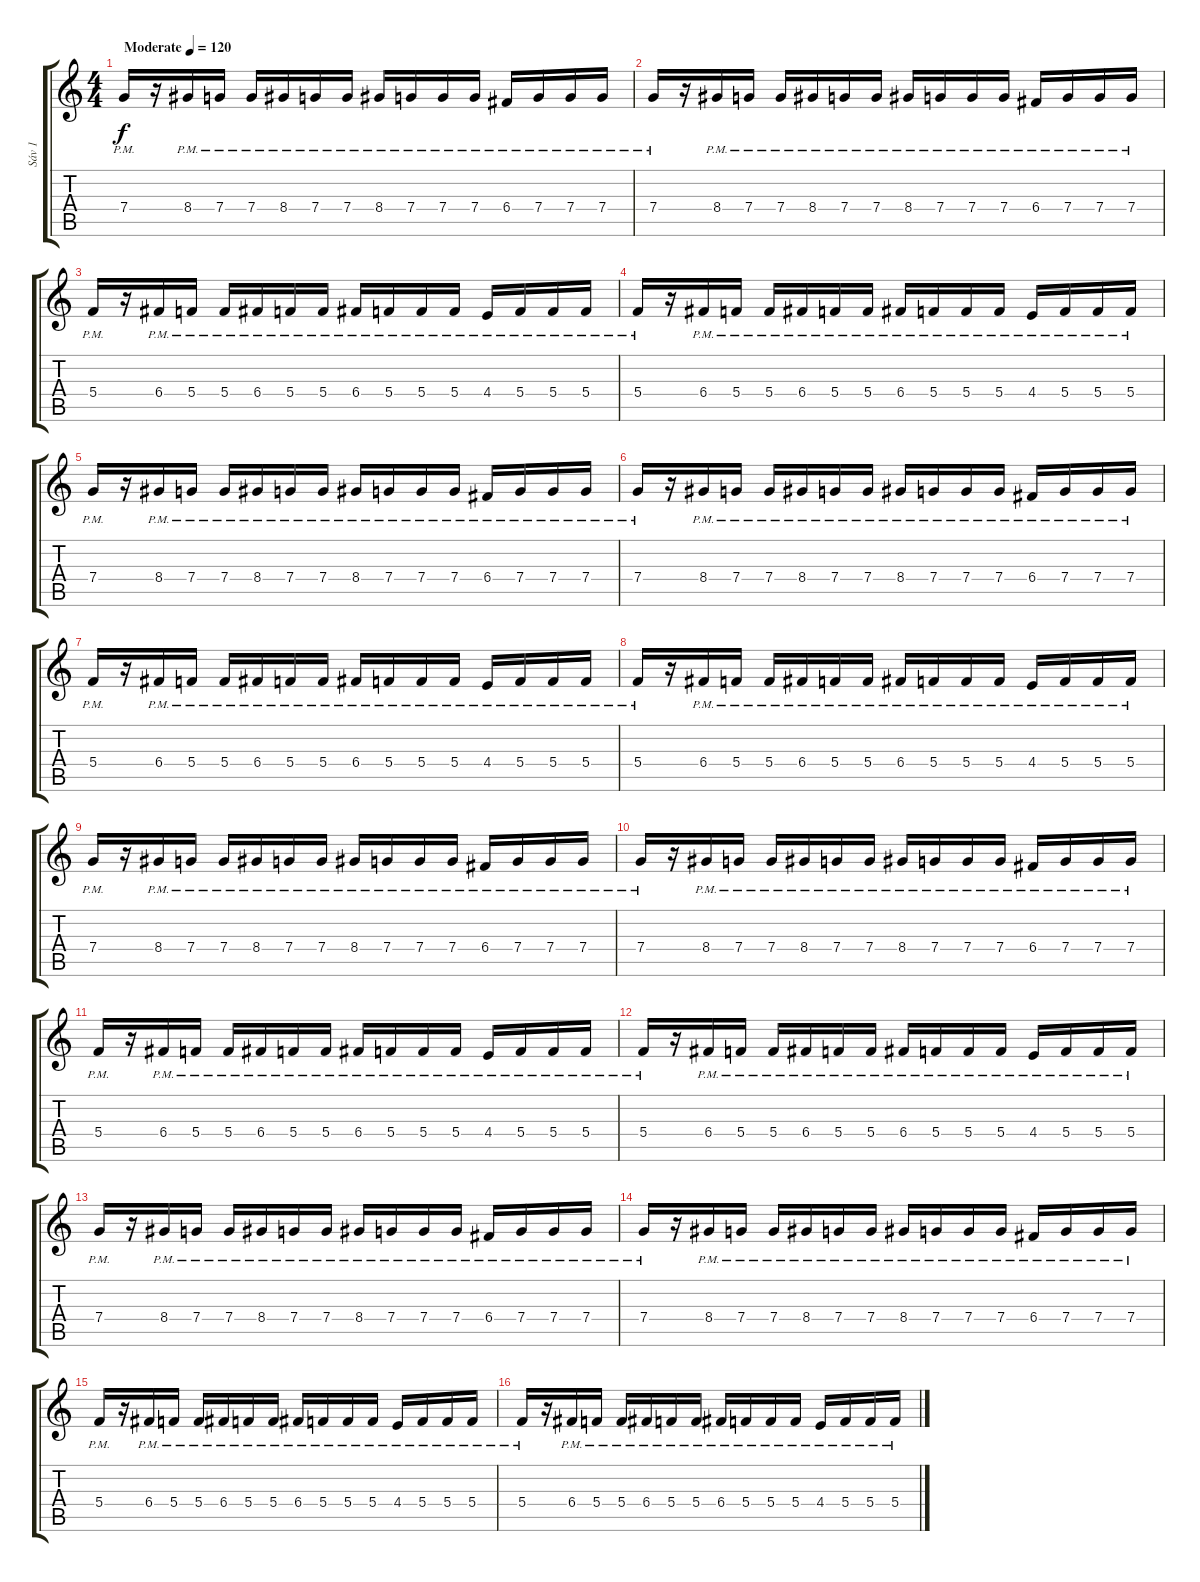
\track ("Sáv 1" "Sáv 1") {instrument overdrivenguitar}
\staff {score tabs}
\tuning (D4 A3 F3 C3 G2 D2) {hide}
\ts (4 4)
\tempo (120 "Moderate")
\clef g2
\ks c
7.4{pm}.16{dy f instrument overdrivenguitar} r.16 8.4{pm}.16 7.4{pm}.16 7.4{pm}.16 8.4{pm}.16 7.4{pm}.16 7.4{pm}.16 8.4{pm}.16 7.4{pm}.16 7.4{pm}.16 7.4{pm}.16 6.4{pm}.16 7.4{pm}.16 7.4{pm}.16 7.4{pm}.16 |
7.4{pm}.16 r.16 8.4{pm}.16 7.4{pm}.16 7.4{pm}.16 8.4{pm}.16 7.4{pm}.16 7.4{pm}.16 8.4{pm}.16 7.4{pm}.16 7.4{pm}.16 7.4{pm}.16 6.4{pm}.16 7.4{pm}.16 7.4{pm}.16 7.4{pm}.16 |
5.4{pm}.16 r.16 6.4{pm}.16 5.4{pm}.16 5.4{pm}.16 6.4{pm}.16 5.4{pm}.16 5.4{pm}.16 6.4{pm}.16 5.4{pm}.16 5.4{pm}.16 5.4{pm}.16 4.4{pm}.16 5.4{pm}.16 5.4{pm}.16 5.4{pm}.16 |
5.4{pm}.16 r.16 6.4{pm}.16 5.4{pm}.16 5.4{pm}.16 6.4{pm}.16 5.4{pm}.16 5.4{pm}.16 6.4{pm}.16 5.4{pm}.16 5.4{pm}.16 5.4{pm}.16 4.4{pm}.16 5.4{pm}.16 5.4{pm}.16 5.4{pm}.16 |
7.4{pm}.16 r.16 8.4{pm}.16 7.4{pm}.16 7.4{pm}.16 8.4{pm}.16 7.4{pm}.16 7.4{pm}.16 8.4{pm}.16 7.4{pm}.16 7.4{pm}.16 7.4{pm}.16 6.4{pm}.16 7.4{pm}.16 7.4{pm}.16 7.4{pm}.16 |
7.4{pm}.16 r.16 8.4{pm}.16 7.4{pm}.16 7.4{pm}.16 8.4{pm}.16 7.4{pm}.16 7.4{pm}.16 8.4{pm}.16 7.4{pm}.16 7.4{pm}.16 7.4{pm}.16 6.4{pm}.16 7.4{pm}.16 7.4{pm}.16 7.4{pm}.16 |
5.4{pm}.16 r.16 6.4{pm}.16 5.4{pm}.16 5.4{pm}.16 6.4{pm}.16 5.4{pm}.16 5.4{pm}.16 6.4{pm}.16 5.4{pm}.16 5.4{pm}.16 5.4{pm}.16 4.4{pm}.16 5.4{pm}.16 5.4{pm}.16 5.4{pm}.16 |
5.4{pm}.16 r.16 6.4{pm}.16 5.4{pm}.16 5.4{pm}.16 6.4{pm}.16 5.4{pm}.16 5.4{pm}.16 6.4{pm}.16 5.4{pm}.16 5.4{pm}.16 5.4{pm}.16 4.4{pm}.16 5.4{pm}.16 5.4{pm}.16 5.4{pm}.16 |
7.4{pm}.16 r.16 8.4{pm}.16 7.4{pm}.16 7.4{pm}.16 8.4{pm}.16 7.4{pm}.16 7.4{pm}.16 8.4{pm}.16 7.4{pm}.16 7.4{pm}.16 7.4{pm}.16 6.4{pm}.16 7.4{pm}.16 7.4{pm}.16 7.4{pm}.16 |
7.4{pm}.16 r.16 8.4{pm}.16 7.4{pm}.16 7.4{pm}.16 8.4{pm}.16 7.4{pm}.16 7.4{pm}.16 8.4{pm}.16 7.4{pm}.16 7.4{pm}.16 7.4{pm}.16 6.4{pm}.16 7.4{pm}.16 7.4{pm}.16 7.4{pm}.16 |
5.4{pm}.16 r.16 6.4{pm}.16 5.4{pm}.16 5.4{pm}.16 6.4{pm}.16 5.4{pm}.16 5.4{pm}.16 6.4{pm}.16 5.4{pm}.16 5.4{pm}.16 5.4{pm}.16 4.4{pm}.16 5.4{pm}.16 5.4{pm}.16 5.4{pm}.16 |
5.4{pm}.16 r.16 6.4{pm}.16 5.4{pm}.16 5.4{pm}.16 6.4{pm}.16 5.4{pm}.16 5.4{pm}.16 6.4{pm}.16 5.4{pm}.16 5.4{pm}.16 5.4{pm}.16 4.4{pm}.16 5.4{pm}.16 5.4{pm}.16 5.4{pm}.16 |
7.4{pm}.16 r.16 8.4{pm}.16 7.4{pm}.16 7.4{pm}.16 8.4{pm}.16 7.4{pm}.16 7.4{pm}.16 8.4{pm}.16 7.4{pm}.16 7.4{pm}.16 7.4{pm}.16 6.4{pm}.16 7.4{pm}.16 7.4{pm}.16 7.4{pm}.16 |
7.4{pm}.16 r.16 8.4{pm}.16 7.4{pm}.16 7.4{pm}.16 8.4{pm}.16 7.4{pm}.16 7.4{pm}.16 8.4{pm}.16 7.4{pm}.16 7.4{pm}.16 7.4{pm}.16 6.4{pm}.16 7.4{pm}.16 7.4{pm}.16 7.4{pm}.16 |
5.4{pm}.16 r.16 6.4{pm}.16 5.4{pm}.16 5.4{pm}.16 6.4{pm}.16 5.4{pm}.16 5.4{pm}.16 6.4{pm}.16 5.4{pm}.16 5.4{pm}.16 5.4{pm}.16 4.4{pm}.16 5.4{pm}.16 5.4{pm}.16 5.4{pm}.16 |
5.4{pm}.16 r.16 6.4{pm}.16 5.4{pm}.16 5.4{pm}.16 6.4{pm}.16 5.4{pm}.16 5.4{pm}.16 6.4{pm}.16 5.4{pm}.16 5.4{pm}.16 5.4{pm}.16 4.4{pm}.16 5.4{pm}.16 5.4{pm}.16 5.4{pm}.16
